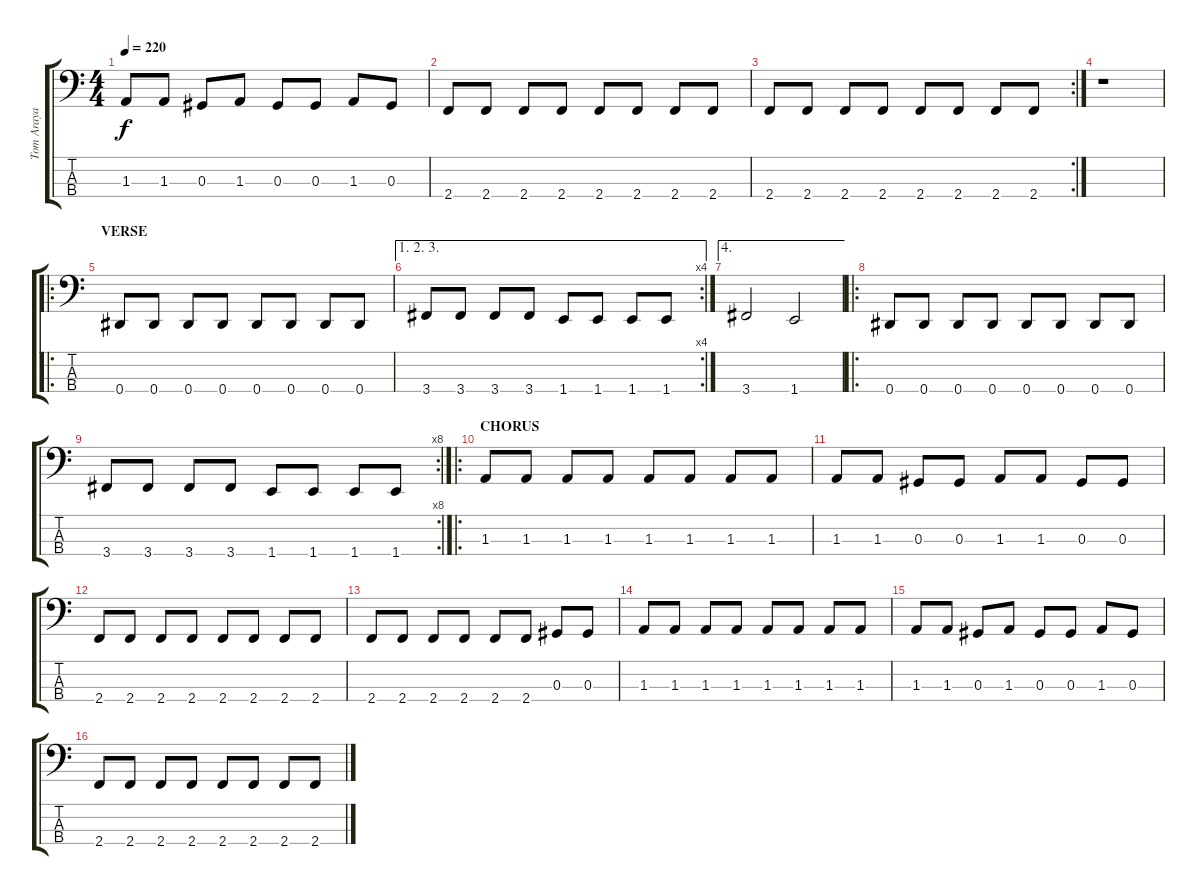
\track ("Tom Araya" "Tom Araya") {instrument electricbassfinger}
\staff {score tabs}
\tuning (Gb2 Db2 Ab1 Eb1) {hide}
\ts (4 4)
\tempo 220
\clef f4
\ks c
1.3.8{dy f} 1.3.8 0.3.8 1.3.8 0.3.8 0.3.8 1.3.8 0.3.8 |
2.4.8 2.4.8 2.4.8 2.4.8 2.4.8 2.4.8 2.4.8 2.4.8 |
\rc 2
2.4.8 2.4.8 2.4.8 2.4.8 2.4.8 2.4.8 2.4.8 2.4.8 |
r.1 |
\ro
\section ("" "VERSE")
0.4.8 0.4.8 0.4.8 0.4.8 0.4.8 0.4.8 0.4.8 0.4.8 |
\ae (1 2 3)
\rc 4
3.4.8 3.4.8 3.4.8 3.4.8 1.4.8 1.4.8 1.4.8 1.4.8 |
\ae 4
3.4.2 1.4.2 |
\ro
0.4.8 0.4.8 0.4.8 0.4.8 0.4.8 0.4.8 0.4.8 0.4.8 |
\rc 8
3.4.8 3.4.8 3.4.8 3.4.8 1.4.8 1.4.8 1.4.8 1.4.8 |
\ro
\section ("" "CHORUS")
1.3.8 1.3.8 1.3.8 1.3.8 1.3.8 1.3.8 1.3.8 1.3.8 |
1.3.8 1.3.8 0.3.8 0.3.8 1.3.8 1.3.8 0.3.8 0.3.8 |
2.4.8 2.4.8 2.4.8 2.4.8 2.4.8 2.4.8 2.4.8 2.4.8 |
2.4.8 2.4.8 2.4.8 2.4.8 2.4.8 2.4.8 0.3.8 0.3.8 |
1.3.8 1.3.8 1.3.8 1.3.8 1.3.8 1.3.8 1.3.8 1.3.8 |
1.3.8 1.3.8 0.3.8 1.3.8 0.3.8 0.3.8 1.3.8 0.3.8 |
2.4.8 2.4.8 2.4.8 2.4.8 2.4.8 2.4.8 2.4.8 2.4.8
